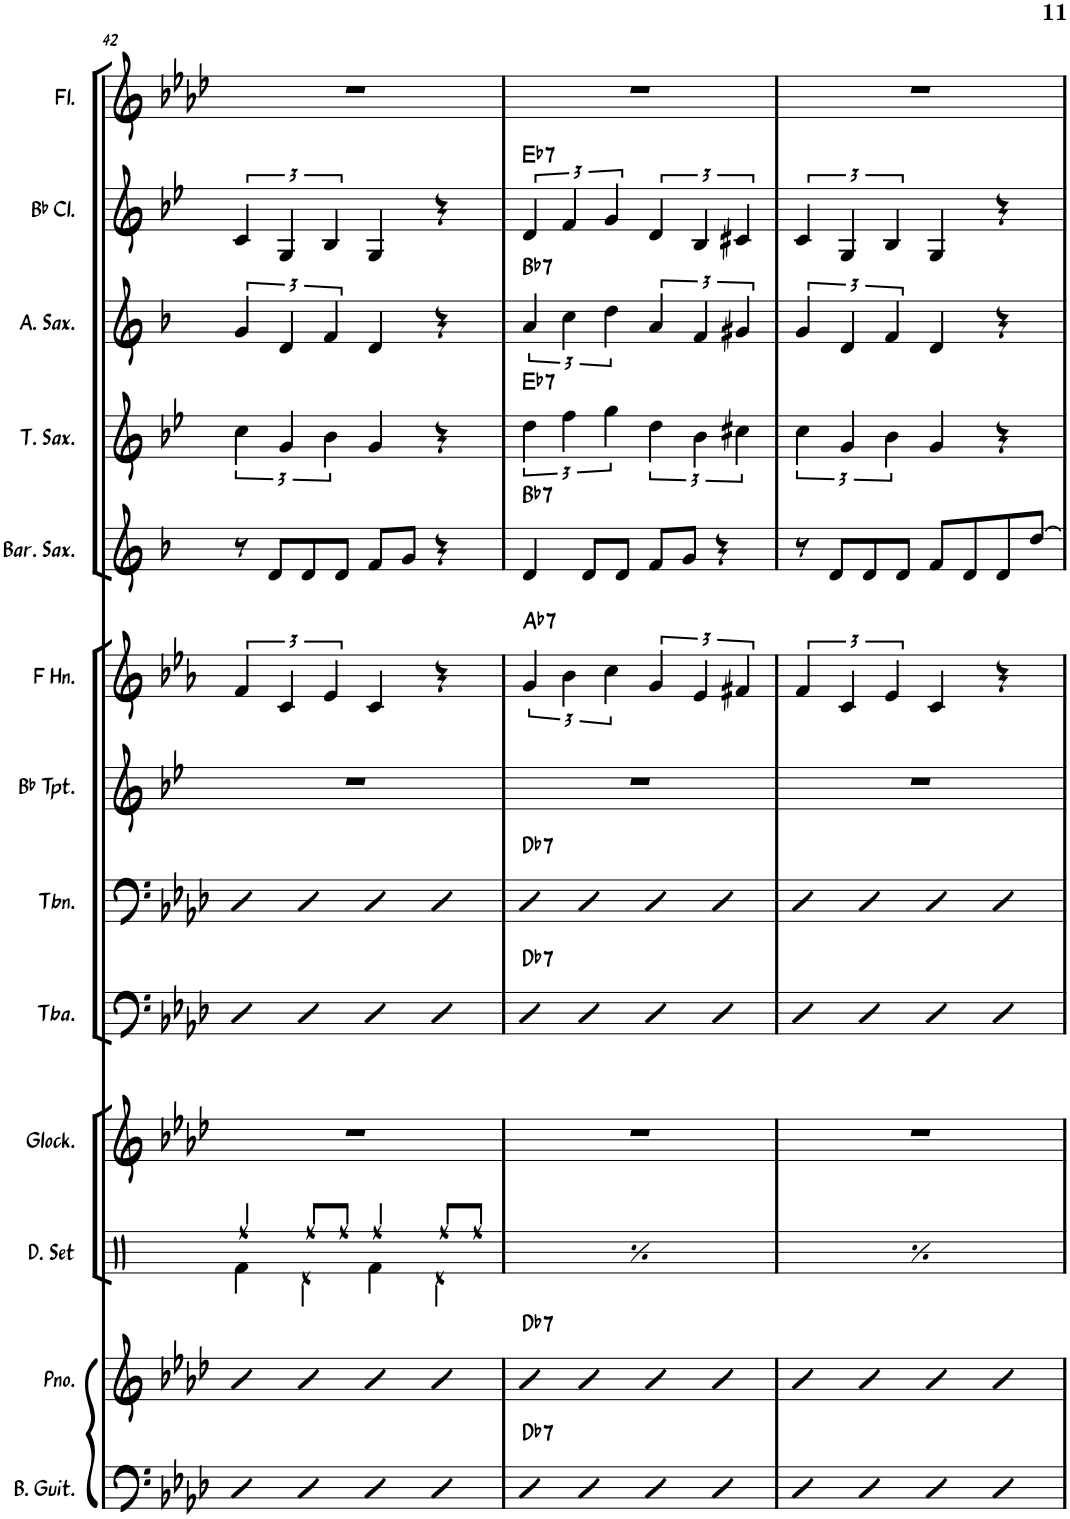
**kern	**harte	**kern	**harte	**kern	**kern	**kern	**harte	**kern	**harte	**kern	**kern	**harte	**kern	**harte	**kern	**harte	**kern	**harte	**kern	**harte	**kern
*part13	*part13	*part12	*part12	*part11	*part10	*part9	*part9	*part8	*part8	*part7	*part6	*part6	*part5	*part5	*part4	*part4	*part3	*part3	*part2	*part2	*part1
*staff13	*	*staff12	*	*staff11	*staff10	*staff9	*	*staff8	*	*staff7	*staff6	*	*staff5	*	*staff4	*	*staff3	*	*staff2	*	*staff1
*I"Bass Guitar	*	*I"Piano	*	*I"Drumset	*I"Glockenspiel	*I"Tuba	*	*I"Trombone	*	*I"Bb Trumpet	*I"Horn in F	*	*I"Baritone Saxophone	*	*I"Tenor Saxophone	*	*I"Alto Saxophone	*	*I"Bb Clarinet	*	*I"Flute
*I'B. Guit.	*	*I'Pno.	*	*I'D. Set	*I'Glock.	*I'Tba.	*	*I'Tbn.	*	*I'Bb Tpt.	*	*	*I'Bar. Sax.	*	*I'T. Sax.	*	*I'A. Sax.	*	*I'Bb Cl.	*	*I'Fl.
!!LO:PB:g=z
*clefF4	*	*clefG2	*	*clefX	*clefG2	*clefF4	*	*clefF4	*	*clefG2	*clefG2	*	*clefG2	*	*clefG2	*	*clefG2	*	*clefG2	*	*clefG2
*Trd7c12	*	*	*	*	*Trd-14c-24	*	*	*	*	*Trd1c2	*Trd4c7	*	*Trd12c21	*	*Trd8c14	*	*Trd5c9	*	*Trd1c2	*	*
*k[b-e-a-d-]	*	*k[b-e-a-d-]	*	*k[]	*k[b-e-a-d-]	*k[b-e-a-d-]	*	*k[b-e-a-d-]	*	*k[b-e-]	*k[b-e-a-]	*	*k[b-]	*	*k[b-e-]	*	*k[b-]	*	*k[b-e-]	*	*k[b-e-a-d-]
*M4/4	*	*M4/4	*	*M4/4	*M4/4	*M4/4	*	*M4/4	*	*M4/4	*M4/4	*	*M4/4	*	*M4/4	*	*M4/4	*	*M4/4	*	*M4/4
=42	=42	=42	=42	=42	=42	=42	=42	=42	=42	=42	=42	=42	=42	=42	=42	=42	=42	=42	=42	=42	=42
*	*	*	*	*^	*	*	*	*	*	*	*	*	*	*	*	*	*	*	*	*	*
4D-	.	4b-	.	4Rff/	4Rf\	1r	4D-	.	4D-	.	1r	6f/	.	8r	.	6cc\	.	6g/	.	6c/	.	1r
.	.	.	.	.	.	.	.	.	.	.	.	.	.	8d/L	.	.	.	.	.	.	.	.
.	.	.	.	.	.	.	.	.	.	.	.	6c/	.	.	.	6g/	.	6d/	.	6G/	.	.
4D-	.	4b-	.	8Rff/L	4Rd\	.	4D-	.	4D-	.	.	.	.	8d/	.	.	.	.	.	.	.	.
.	.	.	.	.	.	.	.	.	.	.	.	6e-/	.	.	.	6b-\	.	6f/	.	6B-/	.	.
.	.	.	.	8Rff/J	.	.	.	.	.	.	.	.	.	8d/J	.	.	.	.	.	.	.	.
4D-	.	4b-	.	4Rff/	4Rf\	.	4D-	.	4D-	.	.	4c/	.	8f/L	.	4g/	.	4d/	.	4G/	.	.
.	.	.	.	.	.	.	.	.	.	.	.	.	.	8g/J	.	.	.	.	.	.	.	.
4D-	.	4b-	.	8Rff/L	4Rd\	.	4D-	.	4D-	.	.	4r	.	4r	.	4r	.	4r	.	4r	.	.
.	.	.	.	8Rff/J	.	.	.	.	.	.	.	.	.	.	.	.	.	.	.	.	.	.
=43	=43	=43	=43	=43	=43	=43	=43	=43	=43	=43	=43	=43	=43	=43	=43	=43	=43	=43	=43	=43	=43	=43
!	!LO:H:kt=7	!	!LO:H:kt=7	!	!	!	!	!LO:H:kt=7	!	!LO:H:kt=7	!	!	!LO:H:kt=7	!	!LO:H:kt=7	!	!LO:H:kt=7	!	!LO:H:kt=7	!	!LO:H:kt=7	!
4D-	Db:7	4b-	Db:7	4Rff/	4Rf\	1r	4D-	Db:7	4D-	Db:7	1r	6g/	Ab:7	4d/	Bb:7	6dd\	Eb:7	6a/	Bb:7	6d/	Eb:7	1r
.	.	.	.	.	.	.	.	.	.	.	.	6b-\	.	.	.	6ff\	.	6cc\	.	6f/	.	.
4D-	.	4b-	.	8Rff/L	4Rd\	.	4D-	.	4D-	.	.	.	.	8d/L	.	.	.	.	.	.	.	.
.	.	.	.	.	.	.	.	.	.	.	.	6cc\	.	.	.	6gg\	.	6dd\	.	6g/	.	.
.	.	.	.	8Rff/J	.	.	.	.	.	.	.	.	.	8d/J	.	.	.	.	.	.	.	.
4D-	.	4b-	.	4Rff/	4Rf\	.	4D-	.	4D-	.	.	6g/	.	8f/L	.	6dd\	.	6a/	.	6d/	.	.
.	.	.	.	.	.	.	.	.	.	.	.	.	.	8g/J	.	.	.	.	.	.	.	.
.	.	.	.	.	.	.	.	.	.	.	.	6e-/	.	.	.	6b-\	.	6f/	.	6B-/	.	.
4D-	.	4b-	.	8Rff/L	4Rd\	.	4D-	.	4D-	.	.	.	.	4r	.	.	.	.	.	.	.	.
.	.	.	.	.	.	.	.	.	.	.	.	6f#X/	.	.	.	6cc#X\	.	6g#X/	.	6c#X/	.	.
.	.	.	.	8Rff/J	.	.	.	.	.	.	.	.	.	.	.	.	.	.	.	.	.	.
=44	=44	=44	=44	=44	=44	=44	=44	=44	=44	=44	=44	=44	=44	=44	=44	=44	=44	=44	=44	=44	=44	=44
4D-	.	4b-	.	4Rff/	4Rf\	1r	4D-	.	4D-	.	1r	6f/	.	8r	.	6cc\	.	6g/	.	6c/	.	1r
.	.	.	.	.	.	.	.	.	.	.	.	.	.	8d/L	.	.	.	.	.	.	.	.
.	.	.	.	.	.	.	.	.	.	.	.	6c/	.	.	.	6g/	.	6d/	.	6G/	.	.
4D-	.	4b-	.	8Rff/L	4Rd\	.	4D-	.	4D-	.	.	.	.	8d/	.	.	.	.	.	.	.	.
.	.	.	.	.	.	.	.	.	.	.	.	6e-/	.	.	.	6b-\	.	6f/	.	6B-/	.	.
.	.	.	.	8Rff/J	.	.	.	.	.	.	.	.	.	8d/J	.	.	.	.	.	.	.	.
4D-	.	4b-	.	4Rff/	4Rf\	.	4D-	.	4D-	.	.	4c/	.	8f/L	.	4g/	.	4d/	.	4G/	.	.
.	.	.	.	.	.	.	.	.	.	.	.	.	.	8d/	.	.	.	.	.	.	.	.
4D-	.	4b-	.	8Rff/L	4Rd\	.	4D-	.	4D-	.	.	4r	.	8d/	.	4r	.	4r	.	4r	.	.
.	.	.	.	8Rff/J	.	.	.	.	.	.	.	.	.	[8dd/J	.	.	.	.	.	.	.	.
*	*	*	*	*v	*v	*	*	*	*	*	*	*	*	*	*	*	*	*	*	*	*	*
=	=	=	=	=	=	=	=	=	=	=	=	=	=	=	=	=	=	=	=	=	=
*-	*-	*-	*-	*-	*-	*-	*-	*-	*-	*-	*-	*-	*-	*-	*-	*-	*-	*-	*-	*-	*-
